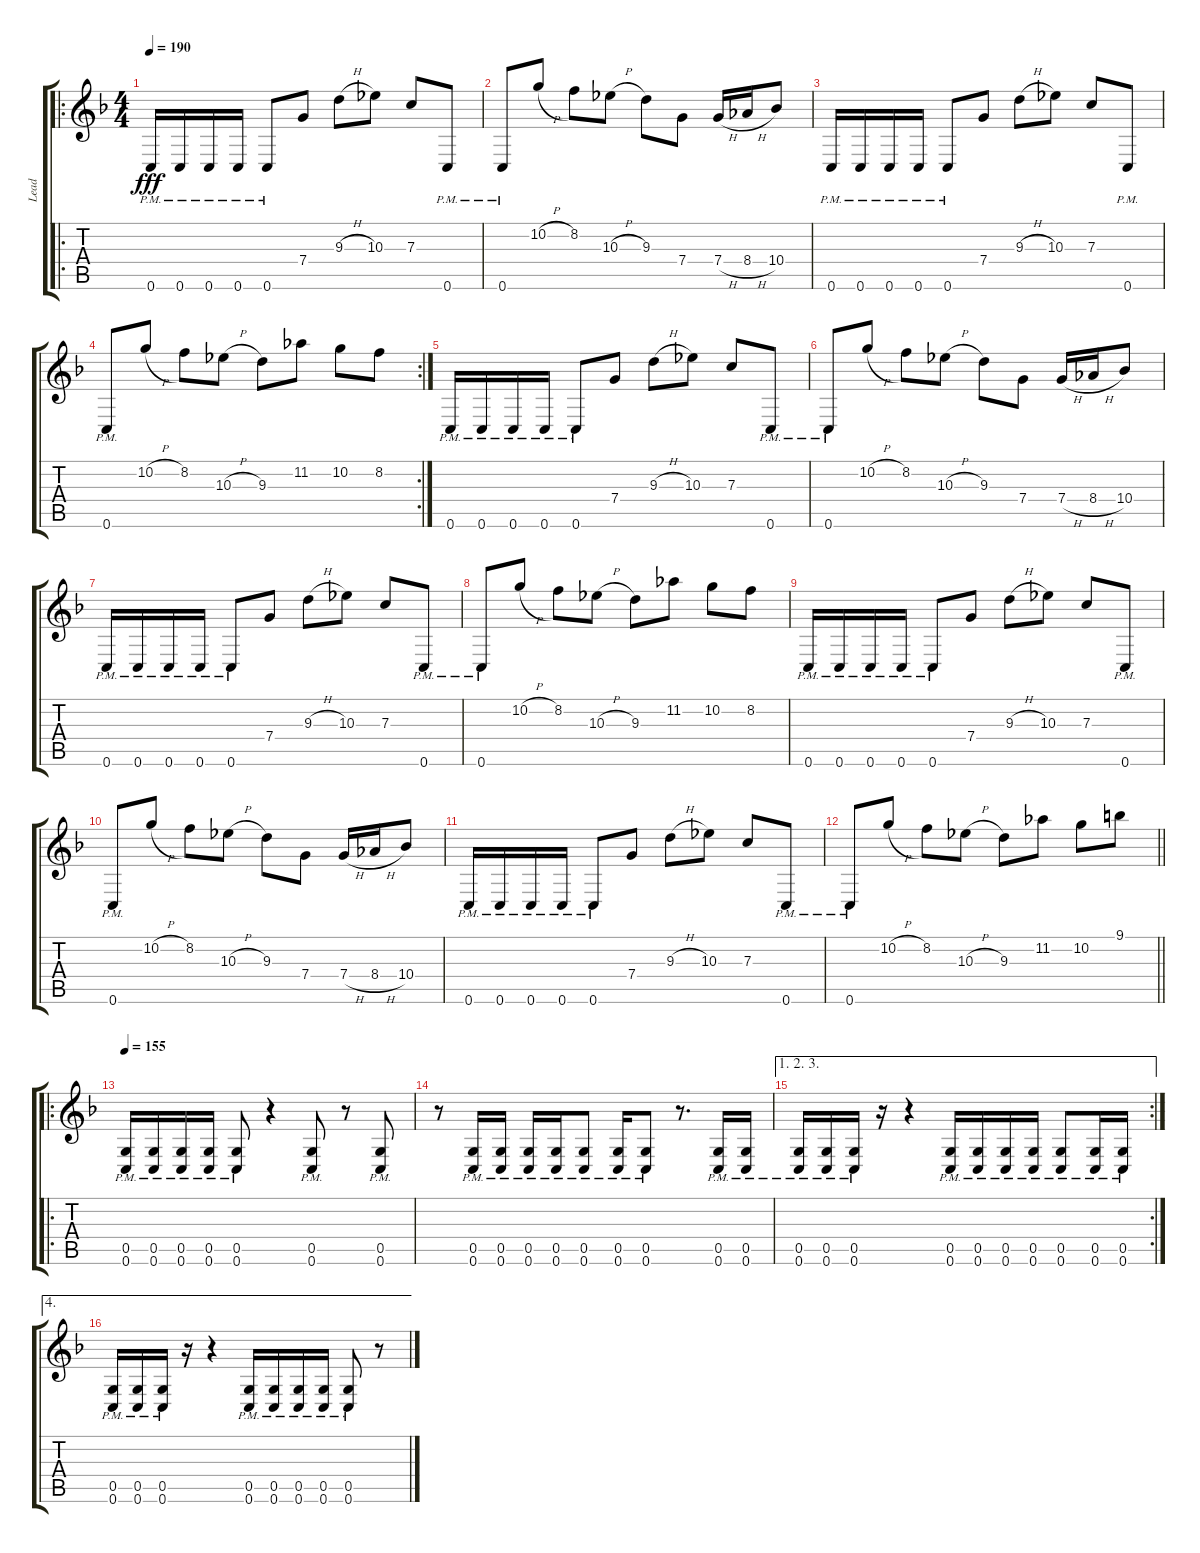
\track ("Lead" "Lead") {instrument distortionguitar}
\staff {score tabs}
\tuning (D4 A3 F3 C3 G2 C2) {hide}
\ro
\ts (4 4)
\tempo 190
\clef g2
\ks f
0.6{pm}.16{dy fff} 0.6{pm}.16 0.6{pm}.16 0.6{pm}.16 0.6{pm}.8 7.4.8 9.3{h}.8 10.3.8 7.3.8 0.6{pm}.8 |
0.6{pm}.8 10.2{h}.8 8.2.8 10.3{h}.8 9.3.8 7.4.8 7.4{h}.16 8.4{h}.16 10.4.8 |
0.6{pm}.16 0.6{pm}.16 0.6{pm}.16 0.6{pm}.16 0.6{pm}.8 7.4.8 9.3{h}.8 10.3.8 7.3.8 0.6{pm}.8 |
\rc 2
0.6{pm}.8 10.2{h}.8 8.2.8 10.3{h}.8 9.3.8 11.2.8 10.2.8 8.2.8 |
0.6{pm}.16 0.6{pm}.16 0.6{pm}.16 0.6{pm}.16 0.6{pm}.8 7.4.8 9.3{h}.8 10.3.8 7.3.8 0.6{pm}.8 |
0.6{pm}.8 10.2{h}.8 8.2.8 10.3{h}.8 9.3.8 7.4.8 7.4{h}.16 8.4{h}.16 10.4.8 |
0.6{pm}.16 0.6{pm}.16 0.6{pm}.16 0.6{pm}.16 0.6{pm}.8 7.4.8 9.3{h}.8 10.3.8 7.3.8 0.6{pm}.8 |
0.6{pm}.8 10.2{h}.8 8.2.8 10.3{h}.8 9.3.8 11.2.8 10.2.8 8.2.8 |
0.6{pm}.16 0.6{pm}.16 0.6{pm}.16 0.6{pm}.16 0.6{pm}.8 7.4.8 9.3{h}.8 10.3.8 7.3.8 0.6{pm}.8 |
0.6{pm}.8 10.2{h}.8 8.2.8 10.3{h}.8 9.3.8 7.4.8 7.4{h}.16 8.4{h}.16 10.4.8 |
0.6{pm}.16 0.6{pm}.16 0.6{pm}.16 0.6{pm}.16 0.6{pm}.8 7.4.8 9.3{h}.8 10.3.8 7.3.8 0.6{pm}.8 |
\barLineRight lightlight
0.6{pm}.8 10.2{h}.8 8.2.8 10.3{h}.8 9.3.8 11.2.8 10.2.8 9.1.8 |
\ro
\tempo 155
(0.5{pm} 0.6{pm}).16 (0.5{pm} 0.6{pm}).16 (0.5{pm} 0.6{pm}).16 (0.5{pm} 0.6{pm}).16 (0.5{pm} 0.6{pm}).8 r.4 (0.5{pm} 0.6{pm}).8 r.8 (0.5{pm} 0.6{pm}).8 |
r.8 (0.5{pm} 0.6{pm}).16 (0.5{pm} 0.6{pm}).16 (0.5{pm} 0.6{pm}).16 (0.5{pm} 0.6{pm}).16 (0.5{pm} 0.6{pm}).8 (0.5{pm} 0.6{pm}).16 (0.5{pm} 0.6{pm}).8 r.8{d} (0.5{pm} 0.6{pm}).16 (0.5{pm} 0.6{pm}).16 |
\ae (1 2 3)
\rc 2
(0.5{pm} 0.6{pm}).16 (0.5{pm} 0.6{pm}).16 (0.5{pm} 0.6{pm}).16 r.16 r.4 (0.5{pm} 0.6{pm}).16 (0.5{pm} 0.6{pm}).16 (0.5{pm} 0.6{pm}).16 (0.5{pm} 0.6{pm}).16 (0.5{pm} 0.6{pm}).8 (0.5{pm} 0.6{pm}).16 (0.5{pm} 0.6{pm}).16 |
\ae 4
(0.5{pm} 0.6{pm}).16 (0.5{pm} 0.6{pm}).16 (0.5{pm} 0.6{pm}).16 r.16 r.4 (0.5{pm} 0.6{pm}).16 (0.5{pm} 0.6{pm}).16 (0.5{pm} 0.6{pm}).16 (0.5{pm} 0.6{pm}).16 (0.5{pm} 0.6{pm}).8 r.8
